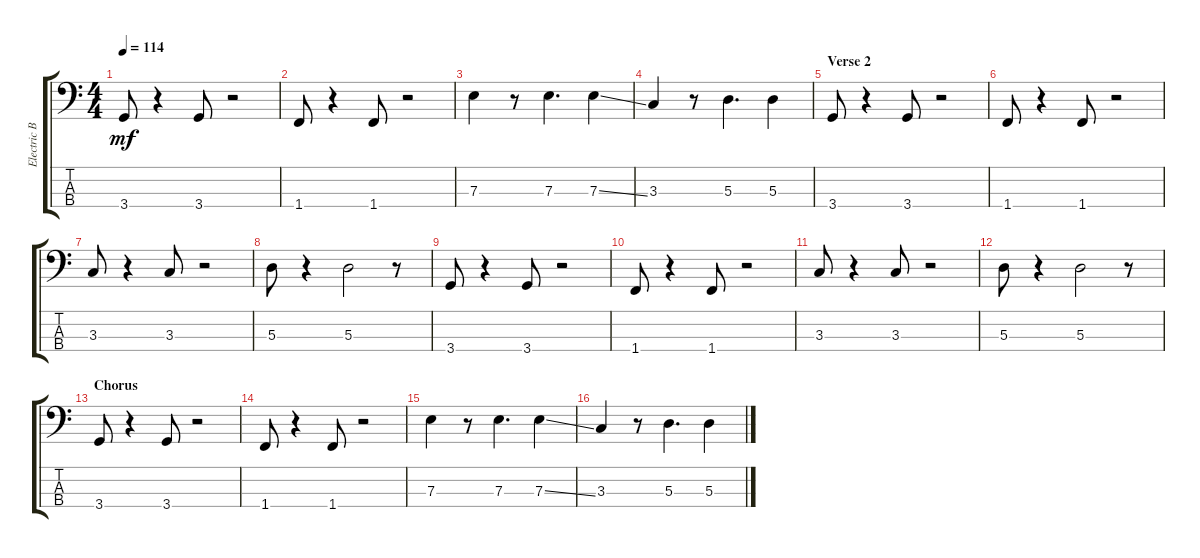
\track ("Electric Bass" "Electric B") {instrument electricbasspick}
\staff {score tabs}
\tuning (G2 D2 A1 E1) {hide}
\ts (4 4)
\tempo 114
\clef f4
\ks c
3.4.8{dy mf} r.4 3.4.8 r.2 |
1.4.8 r.4 1.4.8 r.2 |
7.3.4 r.8 7.3.4{d} 7.3{ss}.4 |
3.3.4 r.8 5.3.4{d} 5.3.4 |
\section ("" "Verse 2")
3.4.8 r.4 3.4.8 r.2 |
1.4.8 r.4 1.4.8 r.2 |
3.3.8 r.4 3.3.8 r.2 |
5.3.8 r.4 5.3.2 r.8 |
3.4.8 r.4 3.4.8 r.2 |
1.4.8 r.4 1.4.8 r.2 |
3.3.8 r.4 3.3.8 r.2 |
5.3.8 r.4 5.3.2 r.8 |
\section ("" "Chorus")
3.4.8 r.4 3.4.8 r.2 |
1.4.8 r.4 1.4.8 r.2 |
7.3.4 r.8 7.3.4{d} 7.3{ss}.4 |
3.3.4 r.8 5.3.4{d} 5.3.4
